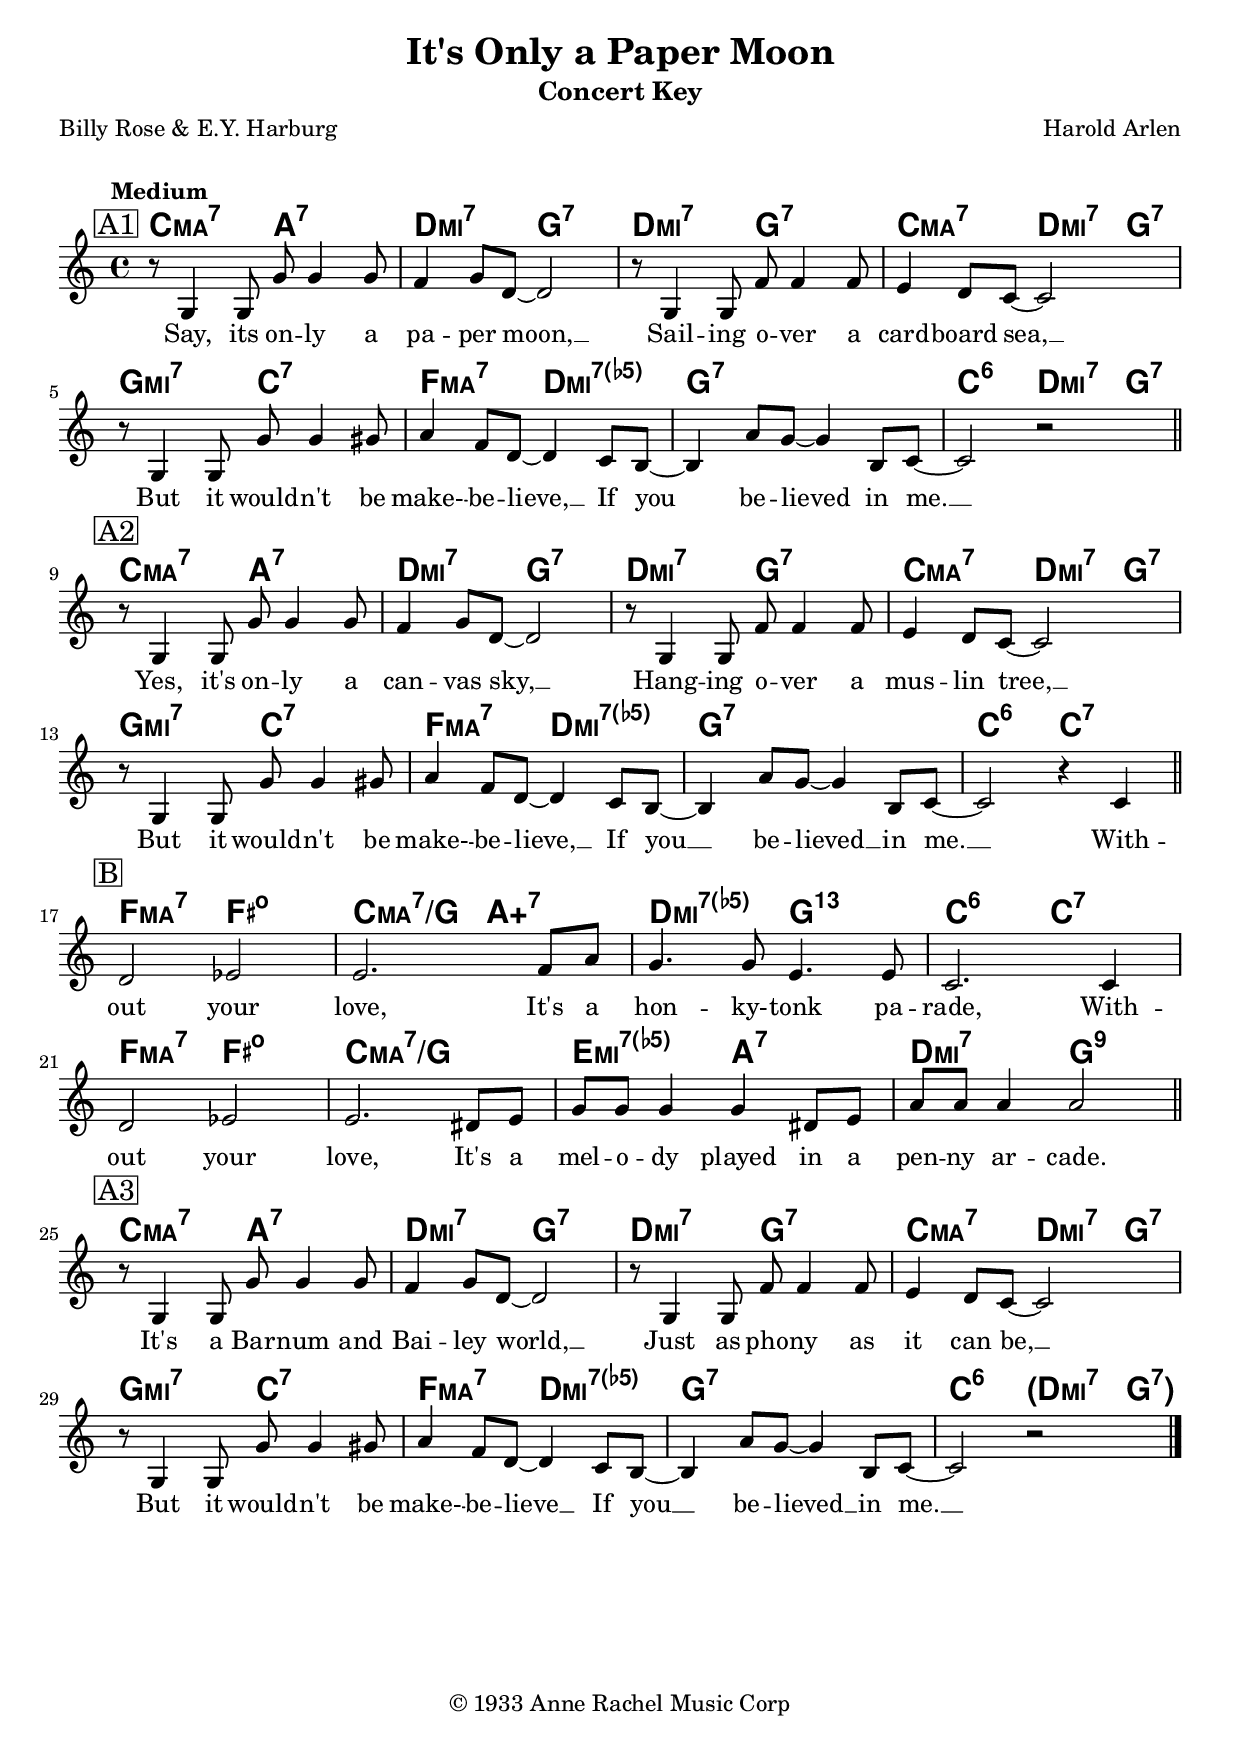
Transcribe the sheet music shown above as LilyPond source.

\version "2.24.0"

\include "english.ly"

instrument = "Concert Key"
whatKey = c
whatClef = "treble"

%% -*- Mode: LilyPond -*-

\include "lead-sheets.ily"

\header {
  title = "It's Only a Paper Moon"
  subtitle = \instrument
  poet = "Billy Rose & E.Y. Harburg"
  composer = "Harold Arlen"
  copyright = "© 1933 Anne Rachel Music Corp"
}

refrainLyrics = \lyricmode {
Say, its on -- ly a pa -- per moon, __
Sail -- ing o -- ver a card -- board sea, __
But it would -- n't be make- -- be -- lieve, __
If you be -- lieved in me. __
Yes, it's on -- ly a can -- vas sky, __
Hang -- ing o -- ver a mus -- lin tree, __
But it would -- n't be make- -- be -- lieve, __
If you __ be -- lieved __ in me. __
With -- out your love,
It's a hon -- ky- -- tonk pa -- rade,
With -- out your love,
It's a mel -- o -- dy played in a pen -- ny ar -- cade.
It's a Bar -- num and Bai -- ley world, __
Just as pho -- ny as it can be, __
But it would -- n't be make- -- be -- lieve __
If you __ be -- lieved __ in me. __
}

refrainChords = \chordmode {
  g2:maj7 e2:7 a2:m7 d2:7 a2:m7 d2:7 g2:maj7 a4:m7 d4:7
  d2:m7 g2:7 c2:maj7 a2:m7.5- d1:7 g2:6 a4:m7 d4:7

  g2:maj7 e2:7 a2:m7 d2:7 a2:m7 d2:7 g2:maj7 a4:m7 d4:7
  d2:m7 g2:7 c2:maj7 a2:m7.5- d1:7 g2:6 g2:7

  c2:maj7 cs:dim7 g2:maj7/d e2:7.5+ a2:m7.5- d2:13 g2:6 g2:7
  c2:maj7 cs:dim7 g1:maj7/d b2:m7.5- e2:7 a2:m7 d2:9

  g2:maj7 e2:7 a2:m7 d2:7 a2:m7 d2:7 g2:maj7 a4:m7 d4:7
  d2:m7 g2:7 c2:maj7 a2:m7.5- d1:7 g2:6
  \set chordNameFunction = #begin-parenthesis-ignatzek-chord-names 
  a4:m7
  \set chordNameFunction = #end-parenthesis-ignatzek-chord-names 
  d4:7
  \unset chordNameFunction
}

refrainKey = g

refrainMelody = \relative f' {
  \time 4/4
  \key \refrainKey \major
  \clef \whatClef
  \tempo "Medium"

  \mark \markup{ \box "A1" }

  r8 d4 d8 d'8 d4 d8 | c4 d8 a8~ a2 | r8 d,4 d8 c'8 c4 c8 | b4 a8 g8~ g2 |
  r8 d4 d8 d'8 d4 ds8 | e4 c8 a8~ a4 g8 fs8~ | fs4 e'8 d8~ d4 fs,8 g8~ | g2 r2 |

  \bar "||"
  \break

  \mark \markup{ \box "A2" }

  r8 d4 d8 d'8 d4 d8 | c4 d8 a8~ a2 | r8 d,4 d8 c'8 c4 c8 | b4 a8 g8~ g2 |
  r8 d4 d8 d'8 d4 ds8 | e4 c8 a8~ a4 g8 fs8~ | fs4 e'8 d8~ d4 fs,8 g8~ | g2 r4 g4 |

  \bar "||"
  \break

  \mark \markup{ \box "B" }

  a2 bf2 | b2. c8 e8 | d4. d8 b4. b8 | g2. g4 |
  a2 bf2 | b2. as8 b8 | d8 d8 d4 d4 as8 b8 | e8 e8 e4 e2 |
  
  \bar "||"
  \break

  \mark \markup{ \box "A3" }

  r8 d,4 d8 d'8 d4 d8 | c4 d8 a8~ a2 | r8 d,4 d8 c'8 c4 c8 | b4 a8 g8~ g2 |
  r8 d4 d8 d'8 d4 ds8 | e4 c8 a8~ a4 g8 fs8~ | fs4 e'8 d8~ d4 fs,8 g8~ | g2 r2 |

  \bar "|."
}

\include "paper.ily"

\markup {
  % Leave a gap after the header
  \vspace #1
}

\include "refrain.ily"

